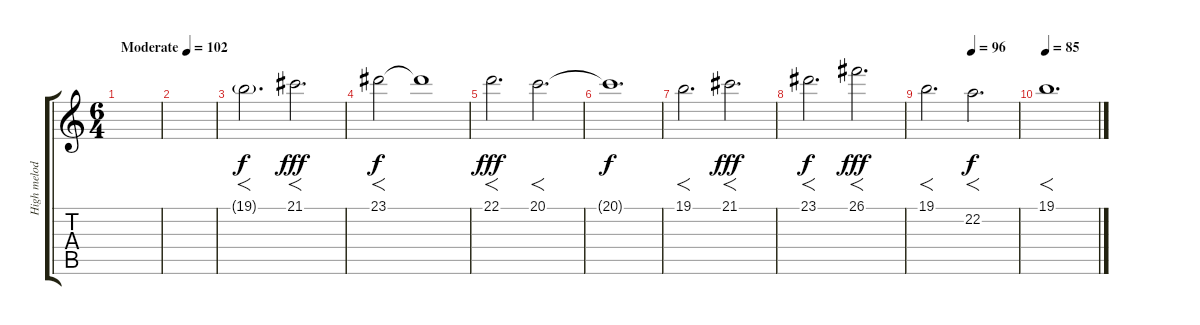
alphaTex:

\track ("High melody" "High melod") {instrument vibraphone}
\staff {score tabs}
\tuning (E4 B3 G3 D3 A2 E2) {hide}
\ts (6 4)
\tempo (102 "Moderate")
\clef g2
\ks c
|
|
19.1{g}.2{f d} 21.1.2{f d dy fff} |
23.1.2{f dy f} 23.1{t}.1 |
22.1.2{f d dy fff} 20.1.2{f d} |
20.1{t}.1{d dy f} |
19.1.2{f d} 21.1.2{f d dy fff} |
23.1.2{f d dy f} 26.1.2{f d dy fff} |
\tempo (96 0.5)
19.1.2{f d} 22.2.2{f d dy f instrument electricpiano1} |
\tempo 85
19.1.1{f d instrument vibraphone}
